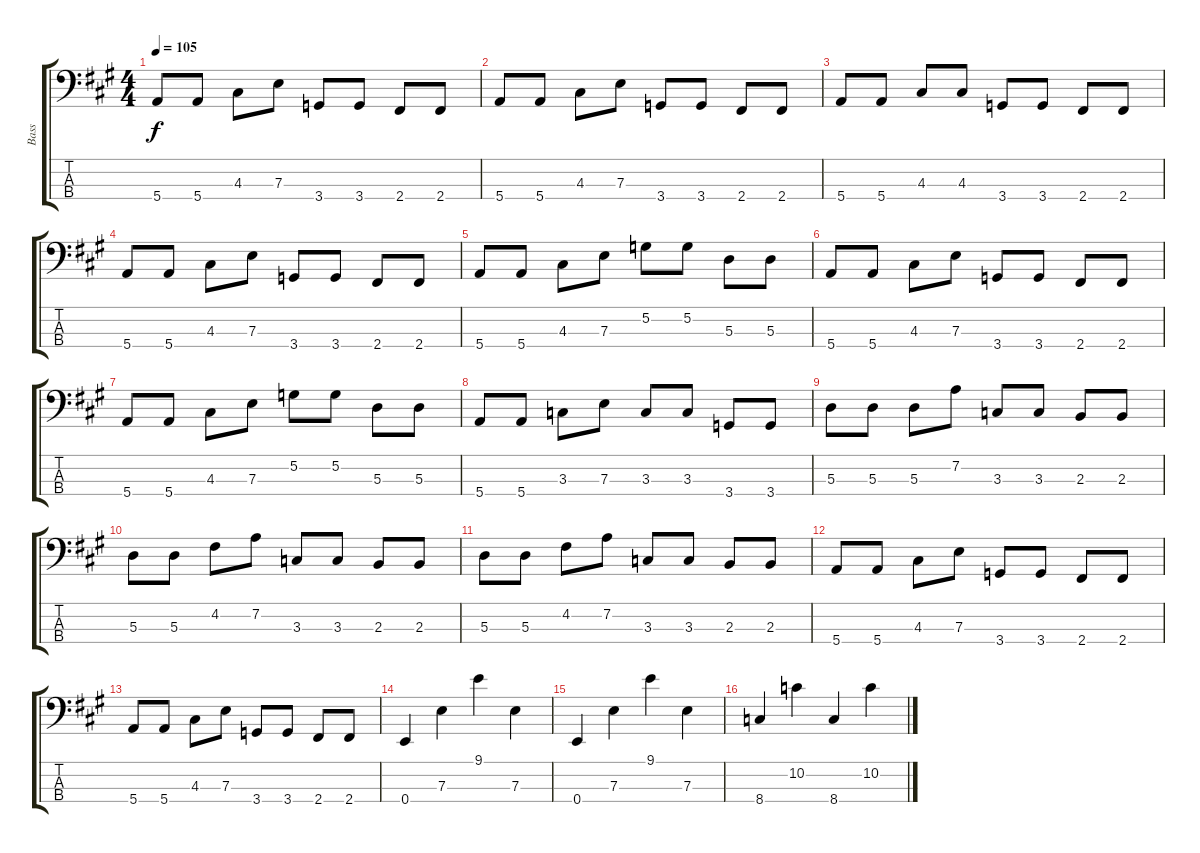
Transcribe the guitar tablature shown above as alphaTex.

\track ("Bass" "Bass") {instrument electricbassfinger}
\staff {score tabs}
\tuning (G2 D2 A1 E1) {hide}
\ts (4 4)
\tempo 105
\clef f4
\ks a
5.4.8{dy f} 5.4.8 4.3.8 7.3.8 3.4.8 3.4.8 2.4.8 2.4.8 |
5.4.8 5.4.8 4.3.8 7.3.8 3.4.8 3.4.8 2.4.8 2.4.8 |
5.4.8 5.4.8 4.3.8 4.3.8 3.4.8 3.4.8 2.4.8 2.4.8 |
5.4.8 5.4.8 4.3.8 7.3.8 3.4.8 3.4.8 2.4.8 2.4.8 |
5.4.8 5.4.8 4.3.8 7.3.8 5.2.8 5.2.8 5.3.8 5.3.8 |
5.4.8 5.4.8 4.3.8 7.3.8 3.4.8 3.4.8 2.4.8 2.4.8 |
5.4.8 5.4.8 4.3.8 7.3.8 5.2.8 5.2.8 5.3.8 5.3.8 |
5.4.8 5.4.8 3.3.8 7.3.8 3.3.8 3.3.8 3.4.8 3.4.8 |
5.3.8 5.3.8 5.3.8 7.2.8 3.3.8 3.3.8 2.3.8 2.3.8 |
5.3.8 5.3.8 4.2.8 7.2.8 3.3.8 3.3.8 2.3.8 2.3.8 |
5.3.8 5.3.8 4.2.8 7.2.8 3.3.8 3.3.8 2.3.8 2.3.8 |
5.4.8 5.4.8 4.3.8 7.3.8 3.4.8 3.4.8 2.4.8 2.4.8 |
5.4.8 5.4.8 4.3.8 7.3.8 3.4.8 3.4.8 2.4.8 2.4.8 |
0.4.4 7.3.4 9.1.4 7.3.4 |
0.4.4 7.3.4 9.1.4 7.3.4 |
8.4.4 10.2.4 8.4.4 10.2.4
